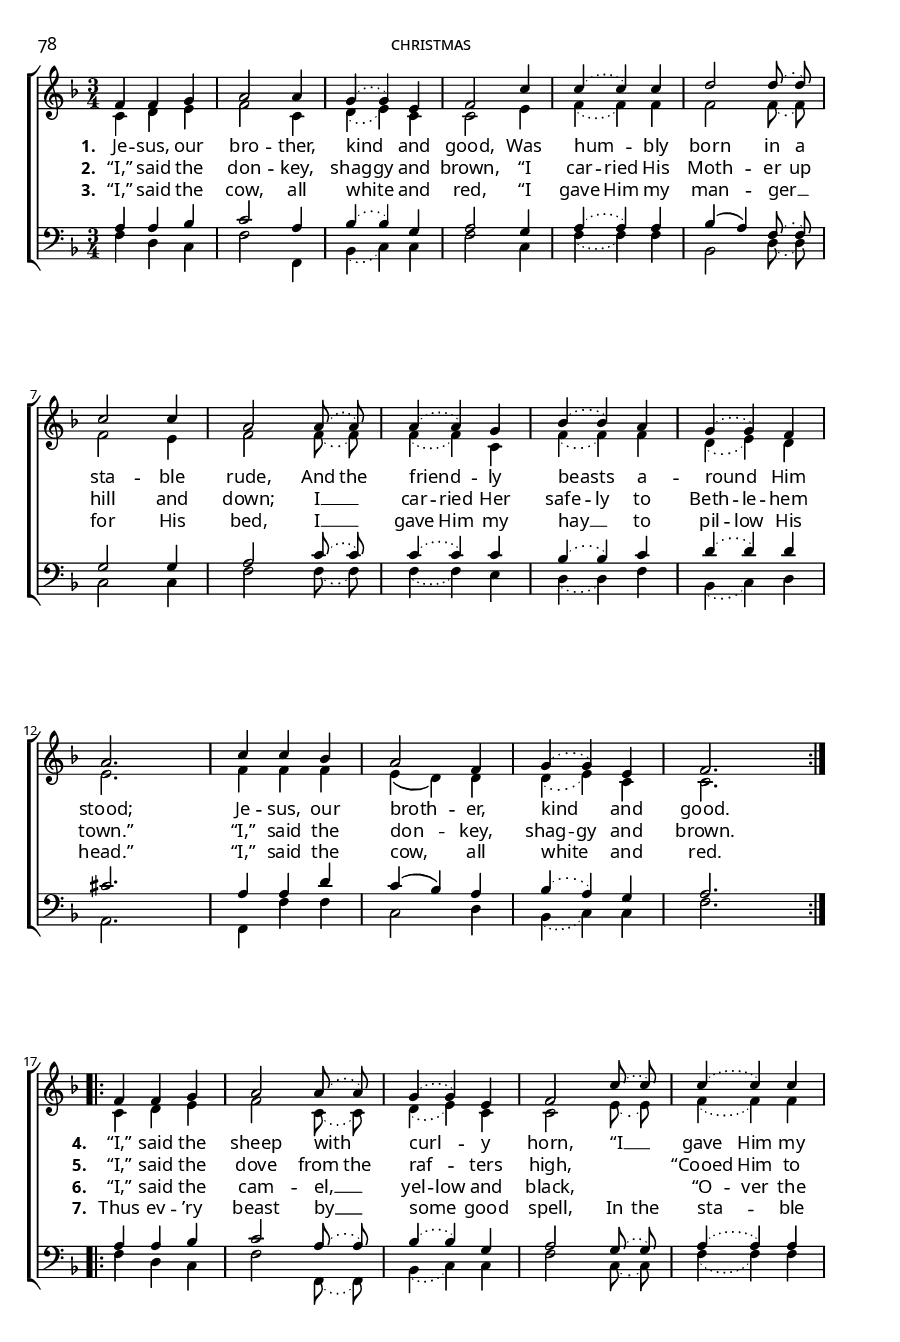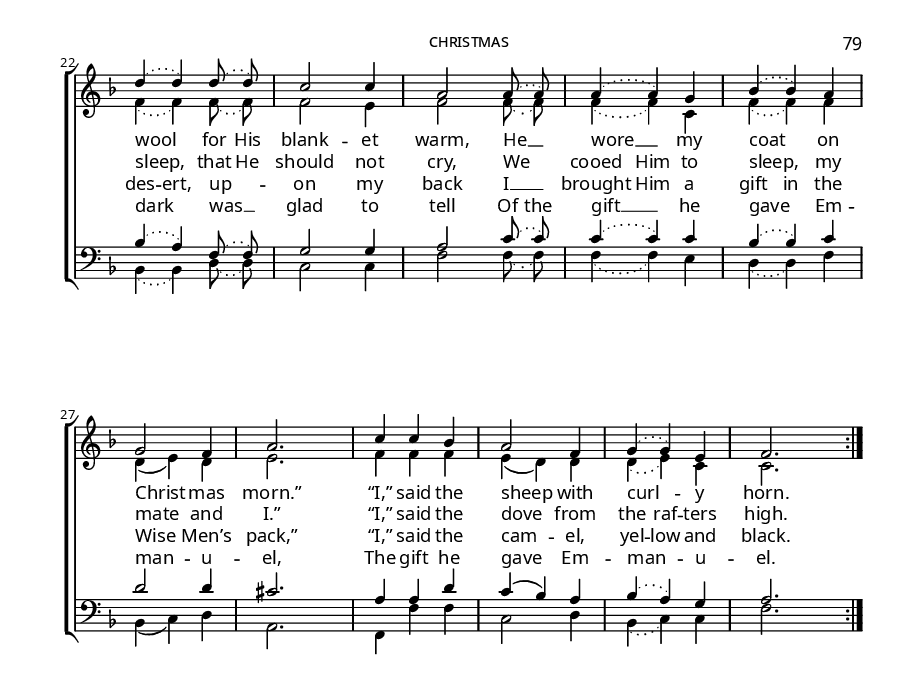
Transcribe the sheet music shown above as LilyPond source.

\version "2.14.2"
\include "util.ly"
\paper {
  print-all-headers = ##f
  paper-height = 9\in
  paper-width = 6\in
  indent = 0\in
  %system-system-spacing = #'((basic-distance . 10) (padding . 0))
  system-system-spacing =
    #'((basic-distance . 10)
       (minimum-distance . 10)
       (padding . 1.5)
       (stretchability . 100))
  score-markup-spacing = 
    #'((basic-distance . 5)
       (minimum-distance . 5)
       (padding . 1)
       (stretchability . 0))
  ragged-last-bottom = ##t
  ragged-bottom = ##f
  two-sided = ##t
  inner-margin = 0.5\in
  outer-margin = 0.25\in
  top-margin = 0.25\in
  bottom-margin = 0.25\in
  first-page-number = #078
  print-first-page-number = ##t
  headerLine = \markup{\override #'(font-name . "Garamond Premier Pro") \smallCapsOldStyle"christmas"}
  oddHeaderMarkup = \markup\fill-line{
     \override #'(font-name . "Garamond Premier Pro")\abs-fontsize #8.5
     \combine 
        \fill-line{"" \on-the-fly #print-page-number-check-first
        \oldStylePageNum""
        }
        \fill-line{\headerLine}
  }
  evenHeaderMarkup = \markup {
     \override #'(font-name . "Garamond Premier Pro")\abs-fontsize #8.5
     \combine
        \on-the-fly #print-page-number-check-first
        \oldStylePageNum""
        \fill-line{\headerLine}
  }
  title = \markup{\override #'(font-name . "Garamond Premier Pro Semibold"){ \abs-fontsize #15 \smallCapsOldStyle"The Friendly Beasts"}}
  poet = \markup\oldStyleNum"Robert Davis (1881–1950)"
  composer = \markup\concat{"Adapted from "\italic"Orientis Partibus" \oldStyleNum", 12th Century French"}
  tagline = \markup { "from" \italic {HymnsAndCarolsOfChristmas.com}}
}
#(set-global-staff-size 15) \paper{ #(define fonts (make-pango-font-tree "GoudyOlSt BT" "Garamond Premier Pro" "Garamond Premier Pro" (/ 15 20))) }
global = {
  \key f \major
  \time 3/4
  \autoBeamOff
}

sopMusic = \relative c' {
  \repeat volta 3 {
    f4 f g |
    a2 a4 |
    \slurDotted g( g) e |
    f2 c'4 |
    c( c) c |
    
    d2 d8\noBeam( d) |
    c2 c4 |
    a2 \bar"" a8\noBeam( a) |
    a4( a) g |
    bes4( bes) a |
    
    g( g) f |
    a2. |
    c4 c bes |
    a2 f4 |
    g( g) e |
    f2.
  }
  \break
  
  \repeat volta 4 {
    f4 f g |
    a2 a8( a) |
    \slurDotted g4( g) e |
    f2 c'8( c) |
    c4( c) c |
    
    d4( d) d8\noBeam( d) |
    c2 c4 |
    a2 \bar"" a8\noBeam( a) |
    a4( a) g |
    bes4( bes) a |
    
    g2 f4 |
    a2. |
    c4 c bes |
    a2 f4 |
    g( g) e |
    f2.
  }
}
sopWords = \lyricmode {
  
}

altoMusic = \relative c' {
  \slurDotted
  c4 d e |
  f2 c4 |
  d4( e) c |
  c2 e4 |
  
  f( f) f |
  f2 f8( f) |
  f2 e4 |
  f2 f8( f) |
  
  f4( f) c4 |
  f4( f) f4 |
  d4( e) d4 |
  e2. |
  
  f4 f f |
  \slurSolid
  e( d) d |
  \slurDotted
  d( e) c |
  c2.
  
  
  
  \slurDotted
  c4 d e |
  f2 c8( c) |
  d4( e) c |
  c2 e8( e) |
  
  f4( f) f |
  f4( f) f8( f) |
  f2 e4 |
  f2 f8( f) |
  
  f4( f) c4 |
  f4( f) f4 |
  \slurSolid d4( e) d4 |
  e2. |
  
  f4 f f |
  e( d) d |
  \slurDotted
  d( e) c |
  c2.
}
altoWords = \lyricmode {
  \dropLyricsIX
  \set stanza = #"1. "
  \set ignoreMelismata = ##t
  Je -- sus, our bro -- ther, kind _ and good, Was hum -- _ bly born in a sta -- ble rude,
  And the friend -- _ ly beasts _ a -- round _ Him stood; Je -- sus, our broth -- _ er, kind _ and good.
  
  \set stanza = #"4. "
  \set ignoreMelismata = ##t
  “I,” said the sheep with _ curl -- _ y horn, “I __ _ gave Him my wool _ for His blank -- et warm,
  He __ _ wore __ _ my coat _ on Christ -- _ mas morn.” “I,” said the sheep _ with curl -- _ y horn.
}
altoWordsII = \lyricmode {
  \dropLyricsIX
%\markup\italic
  \set stanza = #"2. "
  \set ignoreMelismata = ##t
  “I,” said the don -- key, shag -- gy and brown, “I car -- ried His Moth -- er up hill and down;
  I __ _ car -- ried Her safe -- ly to Beth -- le -- hem town.” “I,” said the don -- _ key, shag -- gy and brown.
  
  \set stanza = #"5. "
  \set ignoreMelismata = ##t
  “I,” said the dove from the raf -- _ ters high,
  "" "" “Cooed Him to sleep, _ that He should not cry,
  We _ cooed Him to sleep, _ my mate _ and I.”
  “I,” said the dove _ from the raf -- ters high.
}
altoWordsIII = \lyricmode {
  \dropLyricsIX
  \set stanza = #"3. "
  \set ignoreMelismata = ##t
  “I,” said the cow, all white _ and red, “I gave Him my man -- ger __ _ for His bed,
  I __ _ gave Him my hay __ _ to pil -- low His head.” “I,” said the cow, _ all white _ and red.
  
  \set stanza = #"6. "
  \set ignoreMelismata = ##t
  “I,” said the cam -- el, __ _ yel -- low and black,
  "" "" “O -- ver the des -- ert, up -- _ on my back
  I __ _ brought Him a gift in the Wise _ Men’s pack,”
  “I,” said the cam -- _ el, yel -- low and black.
}
altoWordsIV = \lyricmode {
  \dropLyricsIX
  \repeat unfold 32 \skip1
  \set stanza = #"7. "
  \set ignoreMelismata = ##t
  Thus ev -- ’ry beast by __ _ some _ good spell,
  In the sta -- _ ble dark _ was __ _ glad to tell
  Of the gift __ _ he gave _ Em -- man -- _ u -- el,
  The gift he gave _ Em -- man -- _ u -- el.
}
altoWordsV = \lyricmode {
}
altoWordsVI = \lyricmode {
}
altoWordsVII = \lyricmode {
}
tenorMusic = \relative c' {
  \slurDotted
  a4 a bes |
  c2 a4 |
  bes( bes) g |
  a2 g4 |
  
  a( a) a |
  \slurSolid
  bes( a) \slurDotted f8( f) |
  g2 g4 |
  a2 c8( c) |
  
  c4( c) c4 |
  bes4( bes) c4 |
  d4( d) d4 |
  cis2. |
  
  a4 a d |
  \slurSolid
  c( bes) a |
  \slurDotted
  bes( a) g |
  a2.
  
  
  
  \slurDotted
  a4 a bes |
  c2 a8( a) |
  bes4( bes) g |
  a2 g8( g) |
  
  a4( a) a |
  bes( a) f8( f) |
  g2 g4 |
  a2 c8( c) |
  
  c4( c) c4 |
  bes4( bes) c4 |
  d2 d4 |
  cis2. |
  
  a4 a d |
  \slurSolid
  c( bes) a |
  \slurDotted
  bes( a) g |
  a2.
}
tenorWords = \lyricmode {

}

bassMusic = \relative c {
  \slurDotted
  f4 d c |
  f2 f,4 |
  bes4( c) c4 |
  f2 c4 |
  
  f( f) f |
  bes,2 d8( d) |
  c2 c4 |
  f2 f8( f) |
  
  f4( f) e4 |
  d4( d) f4 |
  bes,4( c) d4 |
  a2. |
  
  f4 f' f |
  c2 d4 |
  bes( c) c4 |
  f2.
  
  
  
  
  \slurDotted
  f4 d c |
  f2 f,8( f) |
  bes4( c) c4 |
  f2 c8( c) |
  
  f4( f) f |
  bes,4( bes) d8( d) |
  c2 c4 |
  f2 f8( f) |
  
  f4( f) e4 |
  d4( d) f4 |
  \slurSolid
  bes,4( c) d4 |
  a2. |
  
  f4 f' f |
  c2 d4 |
  \slurDotted
  bes( c) c4 |
  f2.
}
bassWords = \lyricmode {

}

\score {
  <<
   \new ChoirStaff <<
%    \new Lyrics = sopranos \with { \override VerticalAxisGroup #'nonstaff-relatedstaff-spacing = #'((basic-distance . 1)) }
    \new Staff = women <<
      \new Voice = "sopranos" { \voiceOne << \global \sopMusic >> }
      \new Voice = "altos" { \voiceTwo << \global \altoMusic >> }
    >>
   \new Staff = men <<
      \clef bass
      \new Voice = "tenors" { \voiceOne << \global \tenorMusic >> }
      \new Voice = "basses" { \voiceTwo << \global \bassMusic >> }
    >>
    \new Lyrics \with { alignAboveContext = #"women" \override VerticalAxisGroup #'nonstaff-relatedstaff-spacing = #'((basic-distance . 1))} \lyricsto "sopranos" \sopWords
    \new Lyrics = "altosVII"  \with { alignBelowContext = #"women" \override VerticalAxisGroup #'nonstaff-relatedstaff-spacing = #'((padding . -0.5)) } \lyricsto "altos" \altoWordsVII
    \new Lyrics = "altosVI"  \with { alignBelowContext = #"women" \override VerticalAxisGroup #'nonstaff-relatedstaff-spacing = #'((padding . -0.5)) } \lyricsto "altos" \altoWordsVI
    \new Lyrics = "altosV"  \with { alignBelowContext = #"women" \override VerticalAxisGroup #'nonstaff-relatedstaff-spacing = #'((padding . -0.5)) } \lyricsto "altos" \altoWordsV
    \new Lyrics = "altosIV"  \with { alignBelowContext = #"women" \override VerticalAxisGroup #'nonstaff-relatedstaff-spacing = #'((padding . -0.5)) } \lyricsto "altos" \altoWordsIV
    \new Lyrics = "altosIII"  \with { alignBelowContext = #"women" \override VerticalAxisGroup #'nonstaff-relatedstaff-spacing = #'((padding . -0.5)) } \lyricsto "altos" \altoWordsIII
    \new Lyrics = "altosII"  \with { alignBelowContext = #"women" \override VerticalAxisGroup #'nonstaff-relatedstaff-spacing = #'((padding . -0.5)) } \lyricsto "altos" \altoWordsII
    \new Lyrics = "altos"  \with { alignBelowContext = #"women" \override VerticalAxisGroup #'nonstaff-relatedstaff-spacing = #'((padding . -0.5)) } \lyricsto "altos" \altoWords
    \new Lyrics \with { alignAboveContext = #"men" \override VerticalAxisGroup #'nonstaff-relatedstaff-spacing = #'((basic-distance . 1)) } \lyricsto "tenors" \tenorWords
    \new Lyrics \with { alignBelowContext = #"men" \override VerticalAxisGroup #'nonstaff-relatedstaff-spacing = #'((basic-distance . 1)) } \lyricsto "basses" \bassWords
  >>
%    \new PianoStaff << \new Staff { \new Voice { \pianoRH } } \new Staff { \clef "bass" \pianoLH } >>
  >>
  \layout {
%{IF_LESSER
\context {
  \Lyrics
  \override LyricText #'font-size = #1.2
}
%}%END_IF_LESSER
%6.14 \context {\Lyrics\override LyricText #'font-size = #0.8 }
    #(define fonts (make-pango-font-tree "GoudyOlSt BT" "Garamond Premier Pro" "Garamond Premier Pro" (/ 14.4 20)))
    \context {
      \Score
      \override SpacingSpanner #'base-shortest-duration = #(ly:make-moment 1 2)
      \override SpacingSpanner #'common-shortest-duration = #(ly:make-moment 1 2)
    }
    \context {
      % Remove all empty staves
      % \Staff \RemoveEmptyStaves \override VerticalAxisGroup #'remove-first = ##t
    }
  }
  
  \midi {
    \tempo 4 = 90
    \set Staff.midiInstrument = "flute"
  
    \context {
      \Voice
      \remove "Dynamic_performer"
    }
  }
}
